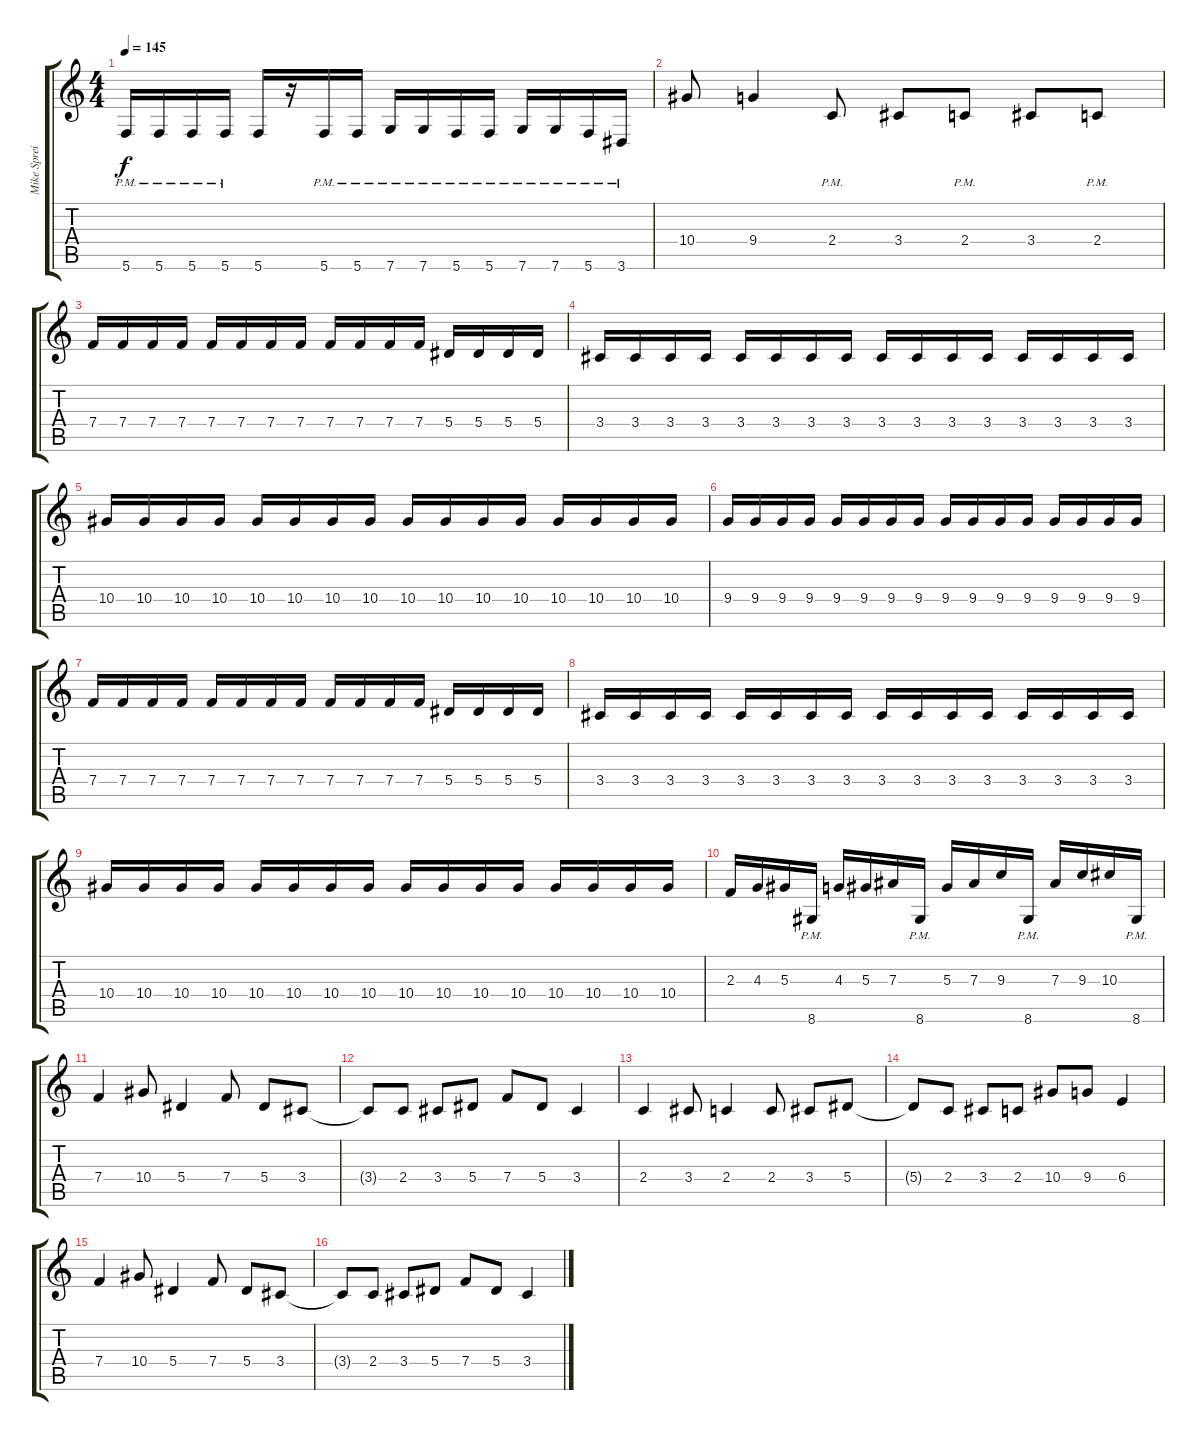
\track ("Mike Spreitzer" "Mike Sprei") {instrument overdrivenguitar}
\staff {score tabs}
\tuning (C4 G3 Eb3 Bb2 F2 C2) {hide}
\ts (4 4)
\tempo 145
\clef g2
\ks c
5.6{pm}.16{dy f} 5.6{pm}.16 5.6{pm}.16 5.6{pm}.16 5.6.16 r.16 5.6{pm}.16 5.6{pm}.16 7.6{pm}.16 7.6{pm}.16 5.6{pm}.16 5.6{pm}.16 7.6{pm}.16 7.6{pm}.16 5.6{pm}.16 3.6{pm}.16 |
10.4.8 9.4.4 2.4{pm}.8 3.4.8 2.4{pm}.8 3.4.8 2.4{pm}.8 |
7.4.16 7.4.16 7.4.16 7.4.16 7.4.16 7.4.16 7.4.16 7.4.16 7.4.16 7.4.16 7.4.16 7.4.16 5.4.16 5.4.16 5.4.16 5.4.16 |
3.4.16 3.4.16 3.4.16 3.4.16 3.4.16 3.4.16 3.4.16 3.4.16 3.4.16 3.4.16 3.4.16 3.4.16 3.4.16 3.4.16 3.4.16 3.4.16 |
10.4.16 10.4.16 10.4.16 10.4.16 10.4.16 10.4.16 10.4.16 10.4.16 10.4.16 10.4.16 10.4.16 10.4.16 10.4.16 10.4.16 10.4.16 10.4.16 |
9.4.16 9.4.16 9.4.16 9.4.16 9.4.16 9.4.16 9.4.16 9.4.16 9.4.16 9.4.16 9.4.16 9.4.16 9.4.16 9.4.16 9.4.16 9.4.16 |
7.4.16 7.4.16 7.4.16 7.4.16 7.4.16 7.4.16 7.4.16 7.4.16 7.4.16 7.4.16 7.4.16 7.4.16 5.4.16 5.4.16 5.4.16 5.4.16 |
3.4.16 3.4.16 3.4.16 3.4.16 3.4.16 3.4.16 3.4.16 3.4.16 3.4.16 3.4.16 3.4.16 3.4.16 3.4.16 3.4.16 3.4.16 3.4.16 |
10.4.16 10.4.16 10.4.16 10.4.16 10.4.16 10.4.16 10.4.16 10.4.16 10.4.16 10.4.16 10.4.16 10.4.16 10.4.16 10.4.16 10.4.16 10.4.16 |
2.3.16 4.3.16 5.3.16 8.6{pm}.16 4.3.16 5.3.16 7.3.16 8.6{pm}.16 5.3.16 7.3.16 9.3.16 8.6{pm}.16 7.3.16 9.3.16 10.3.16 8.6{pm}.16 |
7.4.4 10.4.8 5.4.4 7.4.8 5.4.8 3.4.8 |
3.4{t}.8 2.4.8 3.4.8 5.4.8 7.4.8 5.4.8 3.4.4 |
2.4.4 3.4.8 2.4.4 2.4.8 3.4.8 5.4.8 |
5.4{t}.8 2.4.8 3.4.8 2.4.8 10.4.8 9.4.8 6.4.4 |
7.4.4 10.4.8 5.4.4 7.4.8 5.4.8 3.4.8 |
3.4{t}.8 2.4.8 3.4.8 5.4.8 7.4.8 5.4.8 3.4.4
